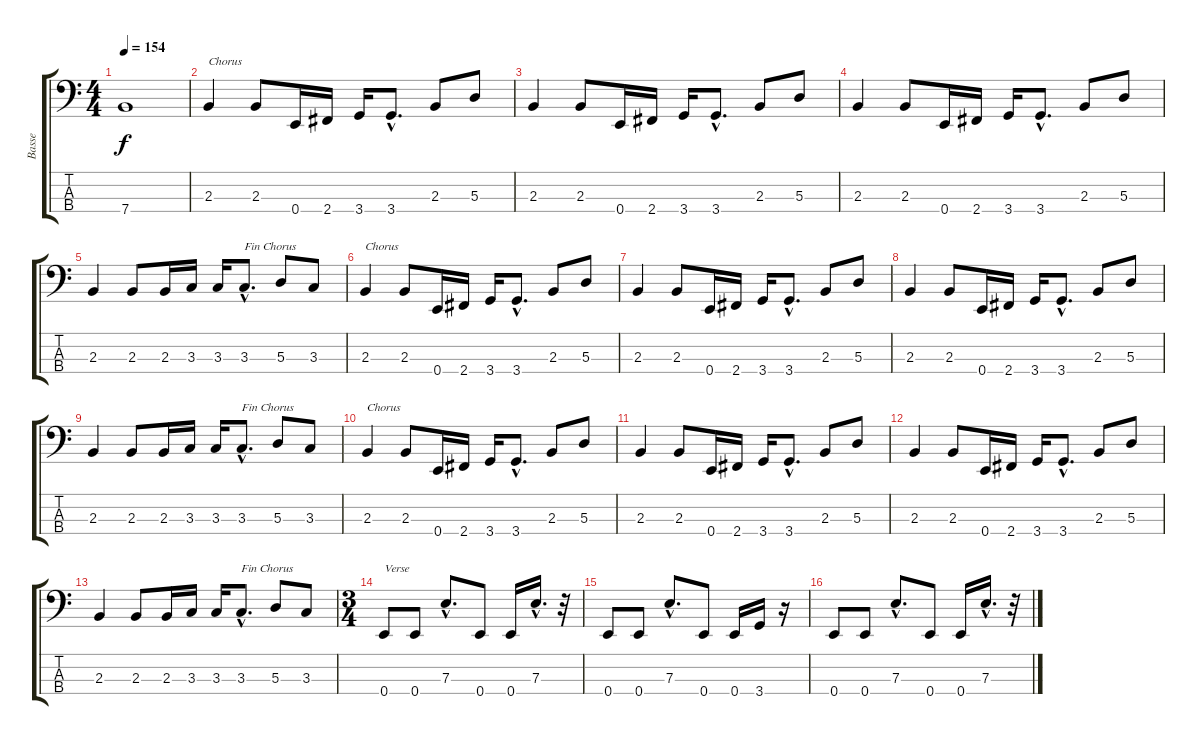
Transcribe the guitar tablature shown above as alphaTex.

\track ("Basse" "Basse") {instrument electricbasspick}
\staff {score tabs}
\tuning (G2 D2 A1 E1) {hide}
\ts (4 4)
\tempo 154
\clef f4
\ks c
7.4.1{dy f} |
2.3.4{txt "Chorus"} 2.3.8 0.4.16 2.4.16 3.4.16 3.4{hac}.8{d} 2.3.8 5.3.8 |
2.3.4 2.3.8 0.4.16 2.4.16 3.4.16 3.4{hac}.8{d} 2.3.8 5.3.8 |
2.3.4 2.3.8 0.4.16 2.4.16 3.4.16 3.4{hac}.8{d} 2.3.8 5.3.8 |
2.3.4 2.3.8 2.3.16 3.3.16 3.3.16 3.3{hac}.8{d txt "Fin Chorus"} 5.3.8 3.3.8 |
2.3.4{txt "Chorus"} 2.3.8 0.4.16 2.4.16 3.4.16 3.4{hac}.8{d} 2.3.8 5.3.8 |
2.3.4 2.3.8 0.4.16 2.4.16 3.4.16 3.4{hac}.8{d} 2.3.8 5.3.8 |
2.3.4 2.3.8 0.4.16 2.4.16 3.4.16 3.4{hac}.8{d} 2.3.8 5.3.8 |
2.3.4 2.3.8 2.3.16 3.3.16 3.3.16 3.3{hac}.8{d txt "Fin Chorus"} 5.3.8 3.3.8 |
2.3.4{txt "Chorus"} 2.3.8 0.4.16 2.4.16 3.4.16 3.4{hac}.8{d} 2.3.8 5.3.8 |
2.3.4 2.3.8 0.4.16 2.4.16 3.4.16 3.4{hac}.8{d} 2.3.8 5.3.8 |
2.3.4 2.3.8 0.4.16 2.4.16 3.4.16 3.4{hac}.8{d} 2.3.8 5.3.8 |
2.3.4 2.3.8 2.3.16 3.3.16 3.3.16 3.3{hac}.8{d txt "Fin Chorus"} 5.3.8 3.3.8 |
\ts (3 4)
0.4.8{txt "Verse"} 0.4.8 7.3{hac}.8{d} 0.4.8 0.4.16 7.3{hac}.16{d} r.32 |
0.4.8 0.4.8 7.3{hac}.8{d} 0.4.8 0.4.16 3.4.16 r.16 |
0.4.8 0.4.8 7.3{hac}.8{d} 0.4.8 0.4.16 7.3{hac}.16{d} r.32
